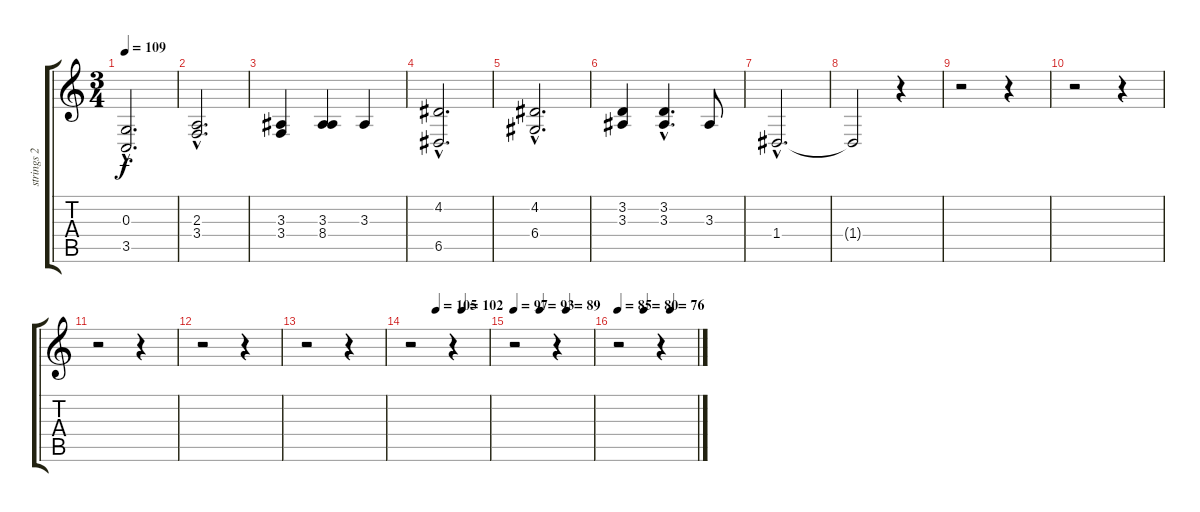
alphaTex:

\track ("strings 2" "strings 2") {instrument stringensemble1}
\staff {score tabs}
\tuning (E4 B3 G3 D3 A2 E2) {hide}
\ts (3 4)
\tempo 109
\clef g2
\ks c
(0.3{hac} 3.5{hac}).2{d dy f} |
(2.3{hac} 3.4{hac}).2{d} |
(3.3 3.4).4 (3.3 8.4).4 3.3.4 |
(4.2{hac} 6.5{hac}).2{d} |
(4.2{hac} 6.4{hac}).2{d} |
(3.2 3.3).4 (3.2{hac} 3.3{hac}).4{d} 3.3.8 |
1.4{hac}.2{d} |
1.4{t}.2 r.4 |
r.2 r.4 |
r.2 r.4 |
r.2 r.4 |
r.2 r.4 |
r.2 r.4 |
\tempo (105 0.3333333333333333)
\tempo (102 0.6666666666666666)
r.2 r.4 |
\tempo 97
\tempo (93 0.3333333333333333)
\tempo (89 0.6666666666666666)
r.2 r.4 |
\tempo 85
\tempo (80 0.3333333333333333)
\tempo (76 0.6666666666666666)
r.2 r.4
